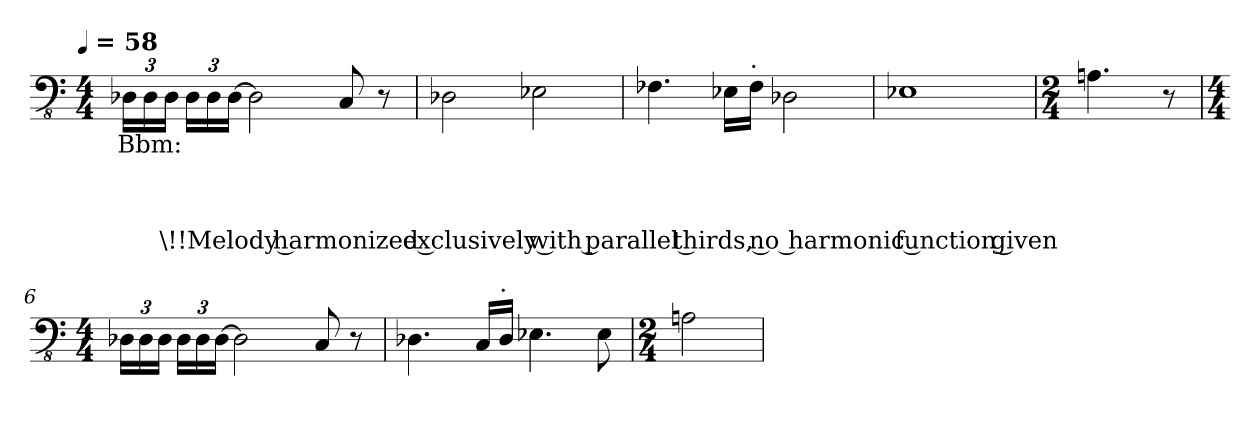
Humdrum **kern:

**kern	**text	**text	**text	**text	**text
*part1	*part1	*part1	*part1	*part1	*part1
*staff1	*staff1	*staff1	*staff1	*staff1	*staff1
*clefFv4	*	*	*	*	*
*k[]	*	*	*	*	*
*C:	*	*	*	*	*
!!LO:TX:omd:t=[quarter] = 58
*M4/4	*	*	*	*	*
*MM58	*	*	*	*	*
=1	=1	=1	=1	=1	=1
24DD-XLL	Bbm:	.	.	.	.
24DD-	.	.	.	.	.
24DD-JJ	.	.	.	.	\!!Melody harmonized exclusively with parallel thirds, no harmonic function given
24DD-LL	.	.	.	.	.
24DD-	.	.	.	.	.
[24DD-JJ	.	.	.	.	.
2DD-]	.	.	.	.	.
8CC	.	.	.	.	.
8r	.	.	.	.	.
=2	=2	=2	=2	=2	=2
2DD-X	.	.	.	.	.
2EE-X	.	.	.	.	.
=3	=3	=3	=3	=3	=3
4.FF-X	.	.	.	.	.
16EE-XLL	.	.	.	.	.
!LO:TX:a:t=.	!	!	!	!	!
16FF-JJ	.	.	.	.	.
2DD-X	.	.	.	.	.
=4	=4	=4	=4	=4	=4
1EE-X	.	.	.	.	.
=5	=5	=5	=5	=5	=5
*M2/4	*	*	*	*	*
4.AAn	.	.	.	.	.
8r	.	.	.	.	.
=6	=6	=6	=6	=6	=6
*M4/4	*	*	*	*	*
24DD-XLL	.	.	.	.	.
24DD-	.	.	.	.	.
24DD-JJ	.	.	.	.	.
24DD-LL	.	.	.	.	.
24DD-	.	.	.	.	.
[24DD-JJ	.	.	.	.	.
2DD-]	.	.	.	.	.
8CC	.	.	.	.	.
8r	.	.	.	.	.
=7	=7	=7	=7	=7	=7
4.DD-X	.	.	.	.	.
16CCLL	.	.	.	.	.
!LO:TX:a:t=.	!	!	!	!	!
16DD-JJ	.	.	.	.	.
4.EE-X	.	.	.	.	.
8EE-	.	.	.	.	.
=8	=8	=8	=8	=8	=8
*M2/4	*	*	*	*	*
2AAn	.	.	.	.	.
=	=	=	=	=	=
*-	*-	*-	*-	*-	*-
